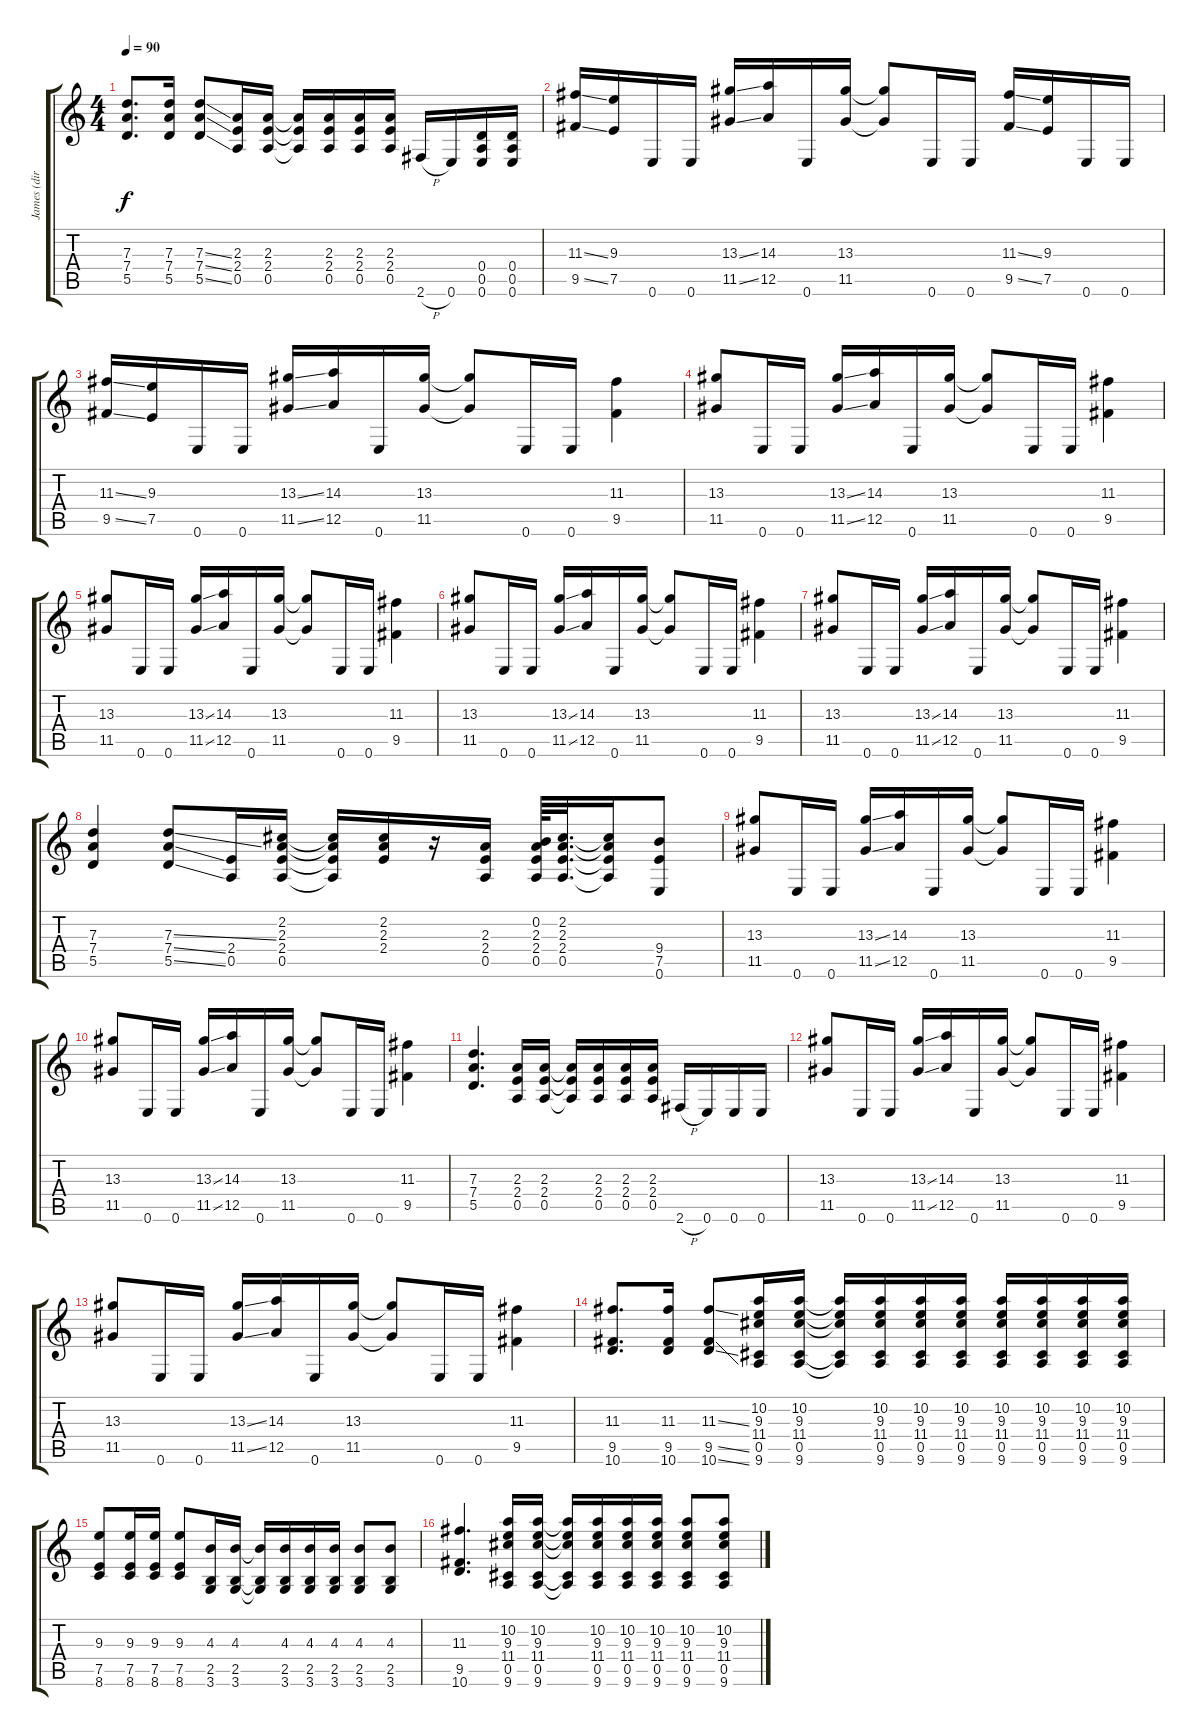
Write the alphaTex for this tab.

\track ("James (dirty)" "James (dir") {instrument overdrivenguitar}
\staff {score tabs}
\tuning (E4 B3 G3 D3 A2 E2) {hide}
\ts (4 4)
\tempo 90
\clef g2
\ks c
(7.3 7.4 5.5).8{d dy f} (7.3 7.4 5.5).16 (7.3{ss} 7.4{ss} 5.5{ss}).8 (2.3 2.4 0.5).16 (2.3 2.4 0.5).16 (2.3{t} 2.4{t} 0.5{t}).16 (2.3 2.4 0.5).16 (2.3 2.4 0.5).16 (2.3 2.4 0.5).16 2.6{h}.16 0.6.16 (0.4 0.5 0.6).16 (0.4 0.5 0.6).16 |
(11.3{ss} 9.5{ss}).16 (9.3 7.5).16 0.6.16 0.6.16 (13.3{ss} 11.5{ss}).16 (14.3 12.5).16 0.6.16 (13.3 11.5).16 (13.3{t} 11.5{t}).8 0.6.16 0.6.16 (11.3{ss} 9.5{ss}).16 (9.3 7.5).16 0.6.16 0.6.16 |
(11.3{ss} 9.5{ss}).16 (9.3 7.5).16 0.6.16 0.6.16 (13.3{ss} 11.5{ss}).16 (14.3 12.5).16 0.6.16 (13.3 11.5).16 (13.3{t} 11.5{t}).8 0.6.16 0.6.16 (11.3 9.5).4 |
(13.3 11.5).8 0.6.16 0.6.16 (13.3{ss} 11.5{ss}).16 (14.3 12.5).16 0.6.16 (13.3 11.5).16 (13.3{t} 11.5{t}).8 0.6.16 0.6.16 (11.3 9.5).4 |
(13.3 11.5).8 0.6.16 0.6.16 (13.3{ss} 11.5{ss}).16 (14.3 12.5).16 0.6.16 (13.3 11.5).16 (13.3{t} 11.5{t}).8 0.6.16 0.6.16 (11.3 9.5).4 |
(13.3 11.5).8 0.6.16 0.6.16 (13.3{ss} 11.5{ss}).16 (14.3 12.5).16 0.6.16 (13.3 11.5).16 (13.3{t} 11.5{t}).8 0.6.16 0.6.16 (11.3 9.5).4 |
(13.3 11.5).8 0.6.16 0.6.16 (13.3{ss} 11.5{ss}).16 (14.3 12.5).16 0.6.16 (13.3 11.5).16 (13.3{t} 11.5{t}).8 0.6.16 0.6.16 (11.3 9.5).4 |
(7.3 7.4 5.5).4 (7.3{ss} 7.4{ss} 5.5{ss}).8 (2.4 0.5).16 (2.2 2.3 2.4 0.5).16 (2.2{t} 2.3{t} 2.4{t} 0.5{t}).16 (2.2 2.3 2.4).16 r.16 (2.3 2.4 0.5).16 (0.2 2.3 2.4 0.5).64 (2.2 2.3 2.4 0.5).32{d} (2.2{t} 2.3{t} 2.4{t} 0.5{t}).16 (9.4 7.5 0.6).8 |
(13.3 11.5).8 0.6.16 0.6.16 (13.3{ss} 11.5{ss}).16 (14.3 12.5).16 0.6.16 (13.3 11.5).16 (13.3{t} 11.5{t}).8 0.6.16 0.6.16 (11.3 9.5).4 |
(13.3 11.5).8 0.6.16 0.6.16 (13.3{ss} 11.5{ss}).16 (14.3 12.5).16 0.6.16 (13.3 11.5).16 (13.3{t} 11.5{t}).8 0.6.16 0.6.16 (11.3 9.5).4 |
(7.3 7.4 5.5).4{d} (2.3 2.4 0.5).16 (2.3 2.4 0.5).16 (2.3{t} 2.4{t} 0.5{t}).16 (2.3 2.4 0.5).16 (2.3 2.4 0.5).16 (2.3 2.4 0.5).16 2.6{h}.16 0.6.16 0.6.16 0.6.16 |
(13.3 11.5).8 0.6.16 0.6.16 (13.3{ss} 11.5{ss}).16 (14.3 12.5).16 0.6.16 (13.3 11.5).16 (13.3{t} 11.5{t}).8 0.6.16 0.6.16 (11.3 9.5).4 |
(13.3 11.5).8 0.6.16 0.6.16 (13.3{ss} 11.5{ss}).16 (14.3 12.5).16 0.6.16 (13.3 11.5).16 (13.3{t} 11.5{t}).8 0.6.16 0.6.16 (11.3 9.5).4 |
(11.3 9.5 10.6).8{d} (11.3 9.5 10.6).16 (11.3{ss} 9.5{ss} 10.6{ss}).8 (10.2 9.3 11.4 0.5 9.6).16 (10.2 9.3 11.4 0.5 9.6).16 (10.2{t} 9.3{t} 11.4{t} 0.5{t} 9.6{t}).16 (10.2 9.3 11.4 0.5 9.6).16 (10.2 9.3 11.4 0.5 9.6).16 (10.2 9.3 11.4 0.5 9.6).16 (10.2 9.3 11.4 0.5 9.6).16 (10.2 9.3 11.4 0.5 9.6).16 (10.2 9.3 11.4 0.5 9.6).16 (10.2 9.3 11.4 0.5 9.6).16 |
(9.3 7.5 8.6).8 (9.3 7.5 8.6).16 (9.3 7.5 8.6).16 (9.3 7.5 8.6).8 (4.3 2.5 3.6).16 (4.3 2.5 3.6).16 (4.3{t} 2.5{t} 3.6{t}).16 (4.3 2.5 3.6).16 (4.3 2.5 3.6).16 (4.3 2.5 3.6).16 (4.3 2.5 3.6).8 (4.3 2.5 3.6).8 |
(11.3 9.5 10.6).4{d} (10.2 9.3 11.4 0.5 9.6).16 (10.2 9.3 11.4 0.5 9.6).16 (10.2{t} 9.3{t} 11.4{t} 0.5{t} 9.6{t}).16 (10.2 9.3 11.4 0.5 9.6).16 (10.2 9.3 11.4 0.5 9.6).16 (10.2 9.3 11.4 0.5 9.6).16 (10.2 9.3 11.4 0.5 9.6).8 (10.2 9.3 11.4 0.5 9.6).8
